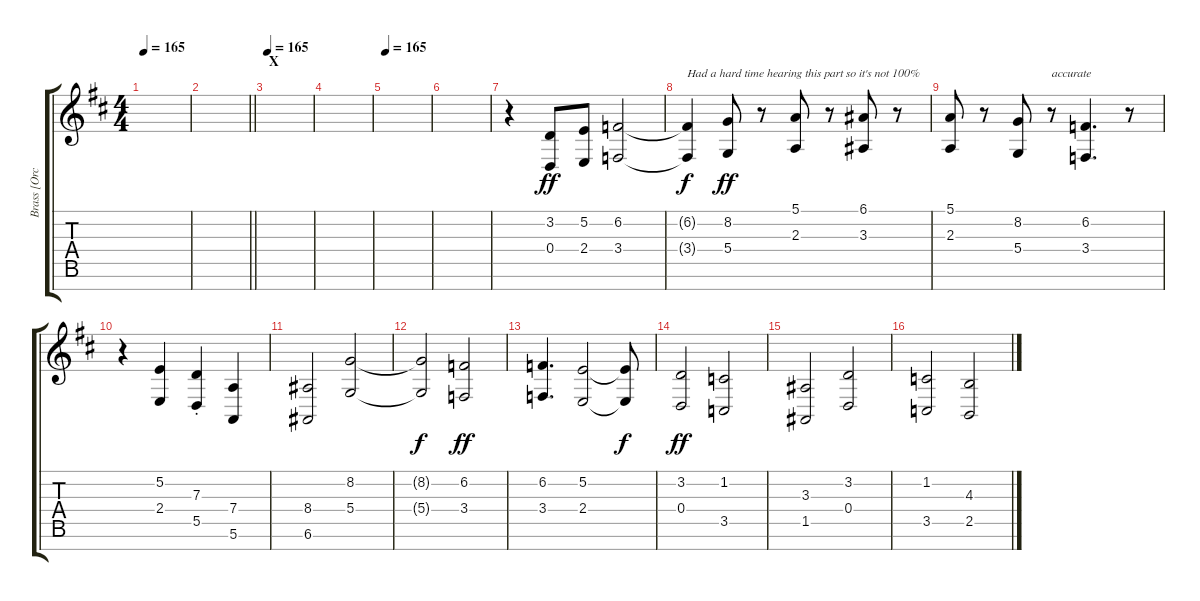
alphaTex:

\track ("Brass [Orchestra]" "Brass [Orc") {instrument trumpet}
\staff {score tabs}
\tuning (E4 B3 G3 D3 A2 E2 B1) {hide}
\ts (4 4)
\tempo 165
\clef g2
\ks d
|
\barLineRight lightlight
|
\section ("" "X")
\tempo 165
|
|
\tempo 165
|
|
r.4{volume 16} (3.2 0.4).8{dy ff} (5.2 2.4).8 (6.2 3.4).2 |
(6.2{t} 3.4{t}).4{txt "Had a hard time hearing this part so it's not 100%" dy f} (8.2 5.4).8{dy ff} r.8 (5.1 2.3).8 r.8 (6.1 3.3).8 r.8 |
(5.1 2.3).8 r.8 (8.2 5.4).8 r.8{txt "accurate"} (6.2 3.4).4{d} r.8 |
r.4 (5.2 2.4).4 (7.3{st} 5.5{st}).4 (7.4 5.6).4 |
(8.4 6.6).2 (8.2 5.4).2 |
(8.2{t} 5.4{t}).2{dy f} (6.2 3.4).2{dy ff} |
(6.2 3.4).4{d} (5.2 2.4).2 (5.2{t} 2.4{t}).8{dy f} |
(3.2 0.4).2{dy ff} (1.2 3.5).2 |
(3.3 1.5).2 (3.2 0.4).2 |
(1.2 3.5).2 (4.3 2.5).2
